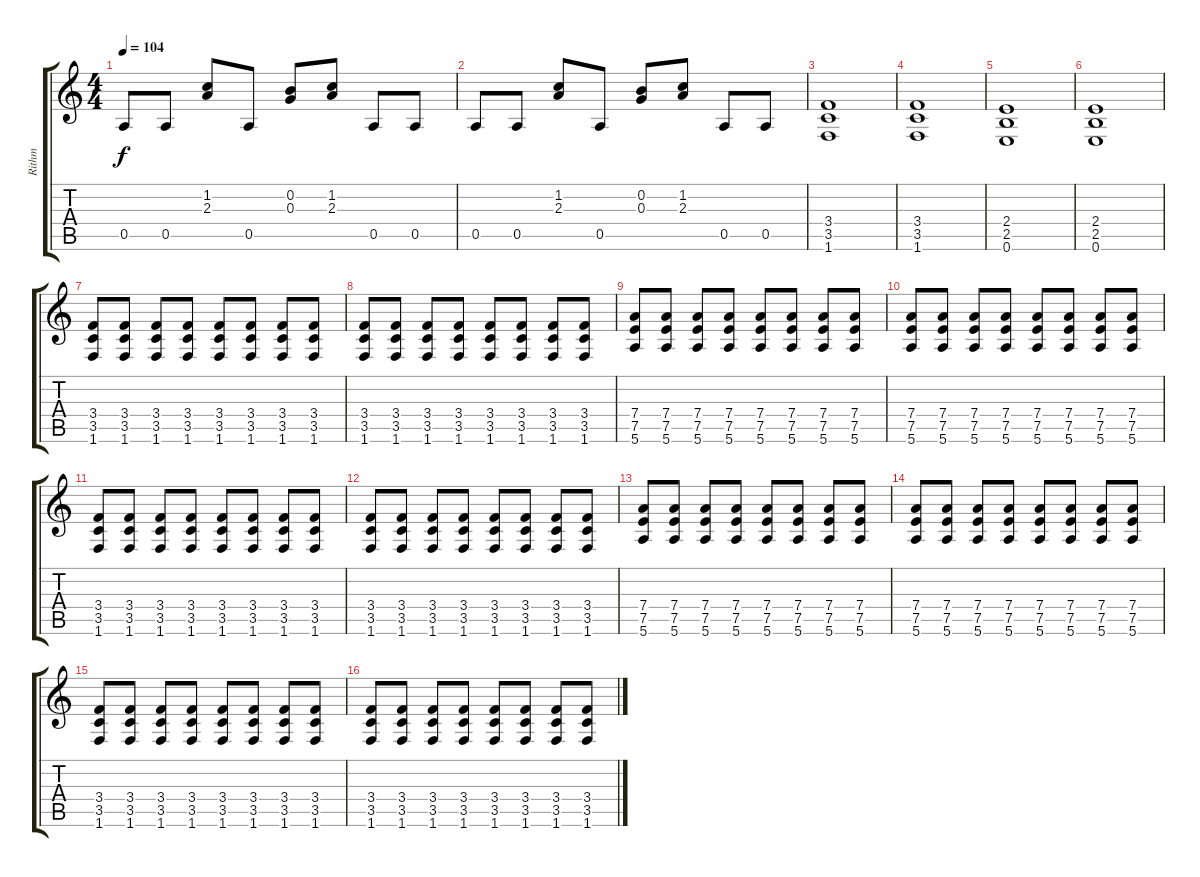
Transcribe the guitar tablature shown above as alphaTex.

\track ("Rithm" "Rithm") {instrument distortionguitar}
\staff {score tabs}
\tuning (E4 B3 G3 D3 A2 E2) {hide}
\ts (4 4)
\tempo 104
\clef g2
\ks c
0.5.8{dy f} 0.5.8 (1.2 2.3).8 0.5.8 (0.2 0.3).8 (1.2 2.3).8 0.5.8 0.5.8 |
0.5.8 0.5.8 (1.2 2.3).8 0.5.8 (0.2 0.3).8 (1.2 2.3).8 0.5.8 0.5.8 |
(3.4 3.5 1.6).1 |
(3.4 3.5 1.6).1 |
(2.4 2.5 0.6).1 |
(2.4 2.5 0.6).1 |
(3.4 3.5 1.6).8 (3.4 3.5 1.6).8 (3.4 3.5 1.6).8 (3.4 3.5 1.6).8 (3.4 3.5 1.6).8 (3.4 3.5 1.6).8 (3.4 3.5 1.6).8 (3.4 3.5 1.6).8 |
(3.4 3.5 1.6).8 (3.4 3.5 1.6).8 (3.4 3.5 1.6).8 (3.4 3.5 1.6).8 (3.4 3.5 1.6).8 (3.4 3.5 1.6).8 (3.4 3.5 1.6).8 (3.4 3.5 1.6).8 |
(7.4 7.5 5.6).8 (7.4 7.5 5.6).8 (7.4 7.5 5.6).8 (7.4 7.5 5.6).8 (7.4 7.5 5.6).8 (7.4 7.5 5.6).8 (7.4 7.5 5.6).8 (7.4 7.5 5.6).8 |
(7.4 7.5 5.6).8 (7.4 7.5 5.6).8 (7.4 7.5 5.6).8 (7.4 7.5 5.6).8 (7.4 7.5 5.6).8 (7.4 7.5 5.6).8 (7.4 7.5 5.6).8 (7.4 7.5 5.6).8 |
(3.4 3.5 1.6).8 (3.4 3.5 1.6).8 (3.4 3.5 1.6).8 (3.4 3.5 1.6).8 (3.4 3.5 1.6).8 (3.4 3.5 1.6).8 (3.4 3.5 1.6).8 (3.4 3.5 1.6).8 |
(3.4 3.5 1.6).8 (3.4 3.5 1.6).8 (3.4 3.5 1.6).8 (3.4 3.5 1.6).8 (3.4 3.5 1.6).8 (3.4 3.5 1.6).8 (3.4 3.5 1.6).8 (3.4 3.5 1.6).8 |
(7.4 7.5 5.6).8 (7.4 7.5 5.6).8 (7.4 7.5 5.6).8 (7.4 7.5 5.6).8 (7.4 7.5 5.6).8 (7.4 7.5 5.6).8 (7.4 7.5 5.6).8 (7.4 7.5 5.6).8 |
(7.4 7.5 5.6).8 (7.4 7.5 5.6).8 (7.4 7.5 5.6).8 (7.4 7.5 5.6).8 (7.4 7.5 5.6).8 (7.4 7.5 5.6).8 (7.4 7.5 5.6).8 (7.4 7.5 5.6).8 |
(3.4 3.5 1.6).8 (3.4 3.5 1.6).8 (3.4 3.5 1.6).8 (3.4 3.5 1.6).8 (3.4 3.5 1.6).8 (3.4 3.5 1.6).8 (3.4 3.5 1.6).8 (3.4 3.5 1.6).8 |
(3.4 3.5 1.6).8 (3.4 3.5 1.6).8 (3.4 3.5 1.6).8 (3.4 3.5 1.6).8 (3.4 3.5 1.6).8 (3.4 3.5 1.6).8 (3.4 3.5 1.6).8 (3.4 3.5 1.6).8
